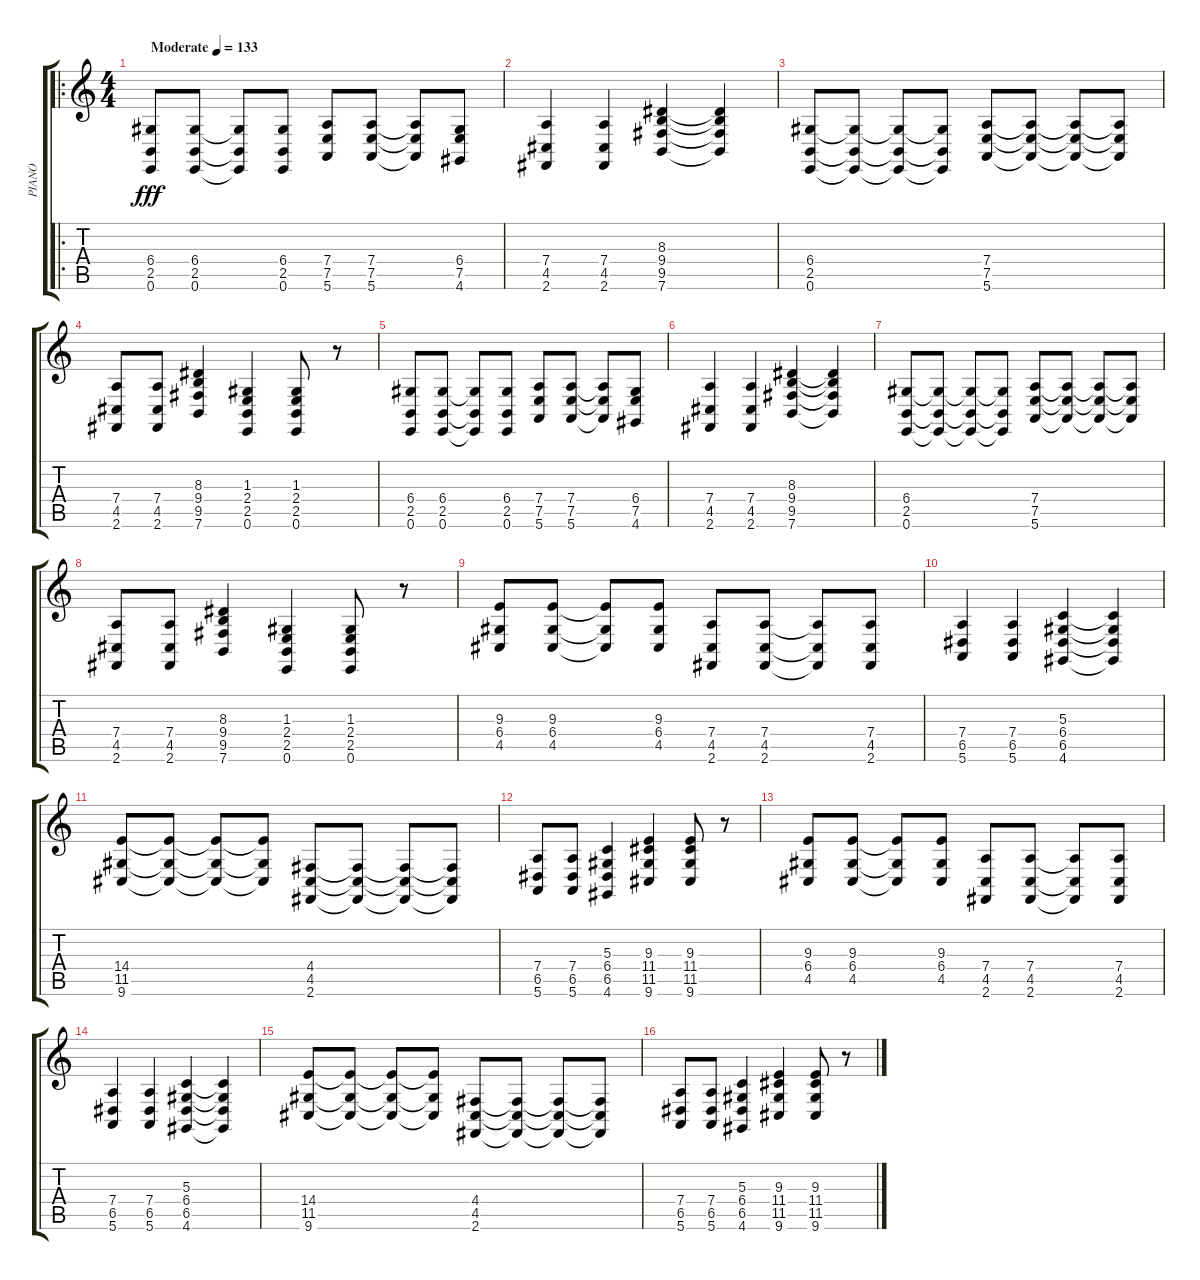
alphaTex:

\track ("PIANO" "PIANO") {instrument acousticgrandpiano}
\staff {score tabs}
\tuning (E4 B3 G3 D3 A2 E2) {hide}
\ro
\ts (4 4)
\tempo (133 "Moderate")
\clef g2
\ks c
(6.4 2.5 0.6).8{dy fff instrument acousticgrandpiano} (6.4 2.5 0.6).8 (6.4{t} 2.5{t} 0.6{t}).8 (6.4 2.5 0.6).8 (7.4 7.5 5.6).8 (7.4 7.5 5.6).8 (7.4{t} 7.5{t} 5.6{t}).8 (6.4 7.5 4.6).8 |
(7.4 4.5 2.6).4 (7.4 4.5 2.6).4 (8.3 9.4 9.5 7.6).4 (8.3{t} 9.4{t} 9.5{t} 7.6{t}).4 |
(6.4 2.5 0.6).8 (6.4{t} 2.5{t} 0.6{t}).8 (6.4{t} 2.5{t} 0.6{t}).8 (6.4{t} 2.5{t} 0.6{t}).8 (7.4 7.5 5.6).8 (7.4{t} 7.5{t} 5.6{t}).8 (7.4{t} 7.5{t} 5.6{t}).8 (7.4{t} 7.5{t} 5.6{t}).8 |
(7.4 4.5 2.6).8 (7.4 4.5 2.6).8 (8.3 9.4 9.5 7.6).4 (1.3 2.4 2.5 0.6).4 (1.3 2.4 2.5 0.6).8 r.8 |
(6.4 2.5 0.6).8 (6.4 2.5 0.6).8 (6.4{t} 2.5{t} 0.6{t}).8 (6.4 2.5 0.6).8 (7.4 7.5 5.6).8 (7.4 7.5 5.6).8 (7.4{t} 7.5{t} 5.6{t}).8 (6.4 7.5 4.6).8 |
(7.4 4.5 2.6).4 (7.4 4.5 2.6).4 (8.3 9.4 9.5 7.6).4 (8.3{t} 9.4{t} 9.5{t} 7.6{t}).4 |
(6.4 2.5 0.6).8 (6.4{t} 2.5{t} 0.6{t}).8 (6.4{t} 2.5{t} 0.6{t}).8 (6.4{t} 2.5{t} 0.6{t}).8 (7.4 7.5 5.6).8 (7.4{t} 7.5{t} 5.6{t}).8 (7.4{t} 7.5{t} 5.6{t}).8 (7.4{t} 7.5{t} 5.6{t}).8 |
(7.4 4.5 2.6).8 (7.4 4.5 2.6).8 (8.3 9.4 9.5 7.6).4 (1.3 2.4 2.5 0.6).4 (1.3 2.4 2.5 0.6).8 r.8 |
(9.3 6.4 4.5).8 (9.3 6.4 4.5).8 (9.3{t} 6.4{t} 4.5{t}).8 (9.3 6.4 4.5).8 (7.4 4.5 2.6).8 (7.4 4.5 2.6).8 (7.4{t} 4.5{t} 2.6{t}).8 (7.4 4.5 2.6).8 |
(7.4 6.5 5.6).4 (7.4 6.5 5.6).4 (5.3 6.4 6.5 4.6).4 (5.3{t} 6.4{t} 6.5{t} 4.6{t}).4 |
(14.4 11.5 9.6).8 (14.4{t} 11.5{t} 9.6{t}).8 (14.4{t} 11.5{t} 9.6{t}).8 (14.4{t} 11.5{t} 9.6{t}).8 (4.4 4.5 2.6).8 (4.4{t} 4.5{t} 2.6{t}).8 (4.4{t} 4.5{t} 2.6{t}).8 (4.4{t} 4.5{t} 2.6{t}).8 |
(7.4 6.5 5.6).8 (7.4 6.5 5.6).8 (5.3 6.4 6.5 4.6).4 (9.3 11.4 11.5 9.6).4 (9.3 11.4 11.5 9.6).8 r.8 |
(9.3 6.4 4.5).8 (9.3 6.4 4.5).8 (9.3{t} 6.4{t} 4.5{t}).8 (9.3 6.4 4.5).8 (7.4 4.5 2.6).8 (7.4 4.5 2.6).8 (7.4{t} 4.5{t} 2.6{t}).8 (7.4 4.5 2.6).8 |
(7.4 6.5 5.6).4 (7.4 6.5 5.6).4 (5.3 6.4 6.5 4.6).4 (5.3{t} 6.4{t} 6.5{t} 4.6{t}).4 |
(14.4 11.5 9.6).8 (14.4{t} 11.5{t} 9.6{t}).8 (14.4{t} 11.5{t} 9.6{t}).8 (14.4{t} 11.5{t} 9.6{t}).8 (4.4 4.5 2.6).8 (4.4{t} 4.5{t} 2.6{t}).8 (4.4{t} 4.5{t} 2.6{t}).8 (4.4{t} 4.5{t} 2.6{t}).8 |
(7.4 6.5 5.6).8 (7.4 6.5 5.6).8 (5.3 6.4 6.5 4.6).4 (9.3 11.4 11.5 9.6).4 (9.3 11.4 11.5 9.6).8 r.8
